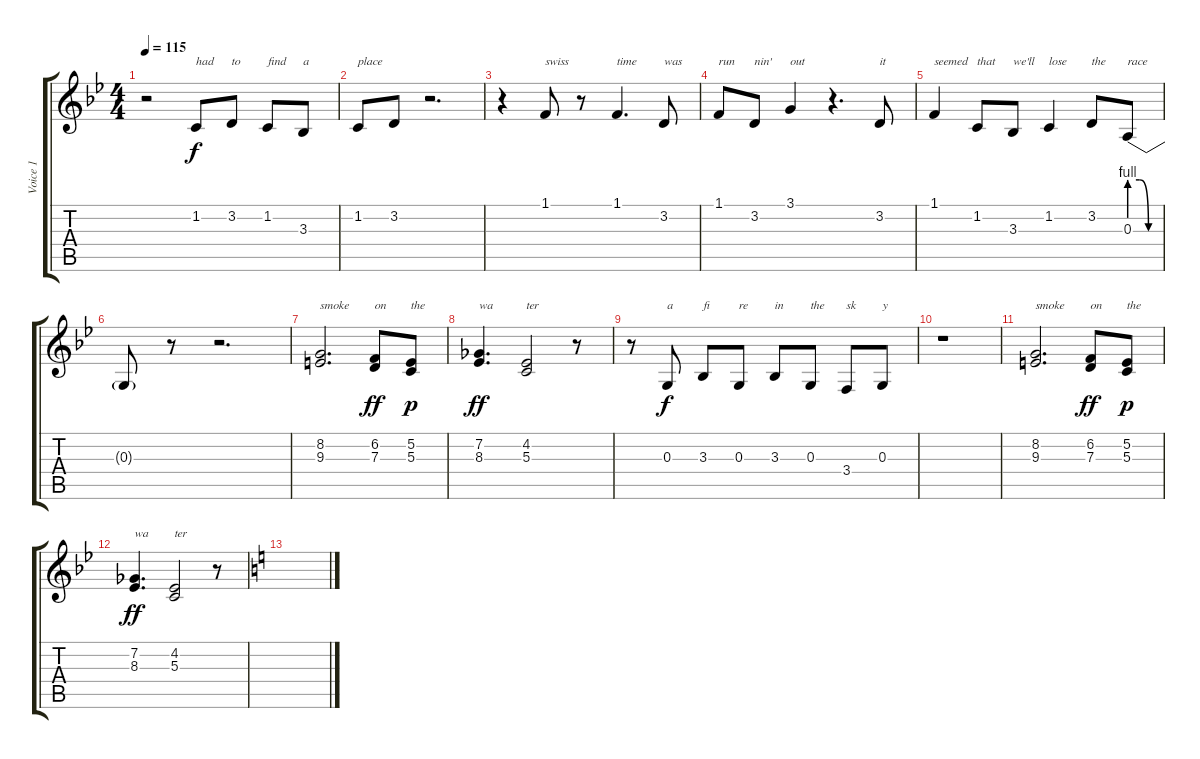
\track ("Voice 1" "Voice 1") {instrument lead2sawtooth}
\staff {score tabs}
\tuning (E4 B3 G3 D3 A2 E2) {hide}
\ts (4 4)
\tempo 115
\clef g2
\ks bb
r.2{dy f} 1.2.8{txt "had"} 3.2.8{txt "to "} 1.2.8{txt "find"} 3.3.8{txt "a"} |
1.2.8{txt "place"} 3.2.8 r.2{d} |
r.4 1.1.8{txt "swiss"} r.8 1.1.4{d txt "time"} 3.2.8{txt "was"} |
1.1.8{txt "run"} 3.2.8{txt "nin'"} 3.1.4{txt "out"} r.4{d} 3.2.8{txt "it"} |
1.1.4{txt "seemed"} 1.2.8{txt "that"} 3.3.8{txt "we'll"} 1.2.4{txt "lose"} 3.2.8{txt "the"} 0.3{be (custom 0 4 20 4 38 0 60 0)}.8{txt "race"} |
0.3{t}.8 r.8 r.2{d} |
(8.2 9.3).2{d txt "smoke"} (6.2 7.3).8{txt "on" dy ff} (5.2 5.3).8{txt "the" dy p} |
(7.2 8.3).4{d txt "wa" dy ff} (4.2 5.3).2{txt "ter"} r.8 |
r.8 0.3.8{txt "a" dy f} 3.3.8{txt "fi"} 0.3.8{txt "re"} 3.3.8{txt "in"} 0.3.8{txt "the"} 3.4.8{txt "sk"} 0.3.8{txt "y"} |
r.1 |
(8.2 9.3).2{d txt "smoke"} (6.2 7.3).8{txt "on" dy ff} (5.2 5.3).8{txt "the" dy p} |
(7.2 8.3).4{d txt "wa" dy ff} (4.2 5.3).2{txt "ter"} r.8 |
\ks c
